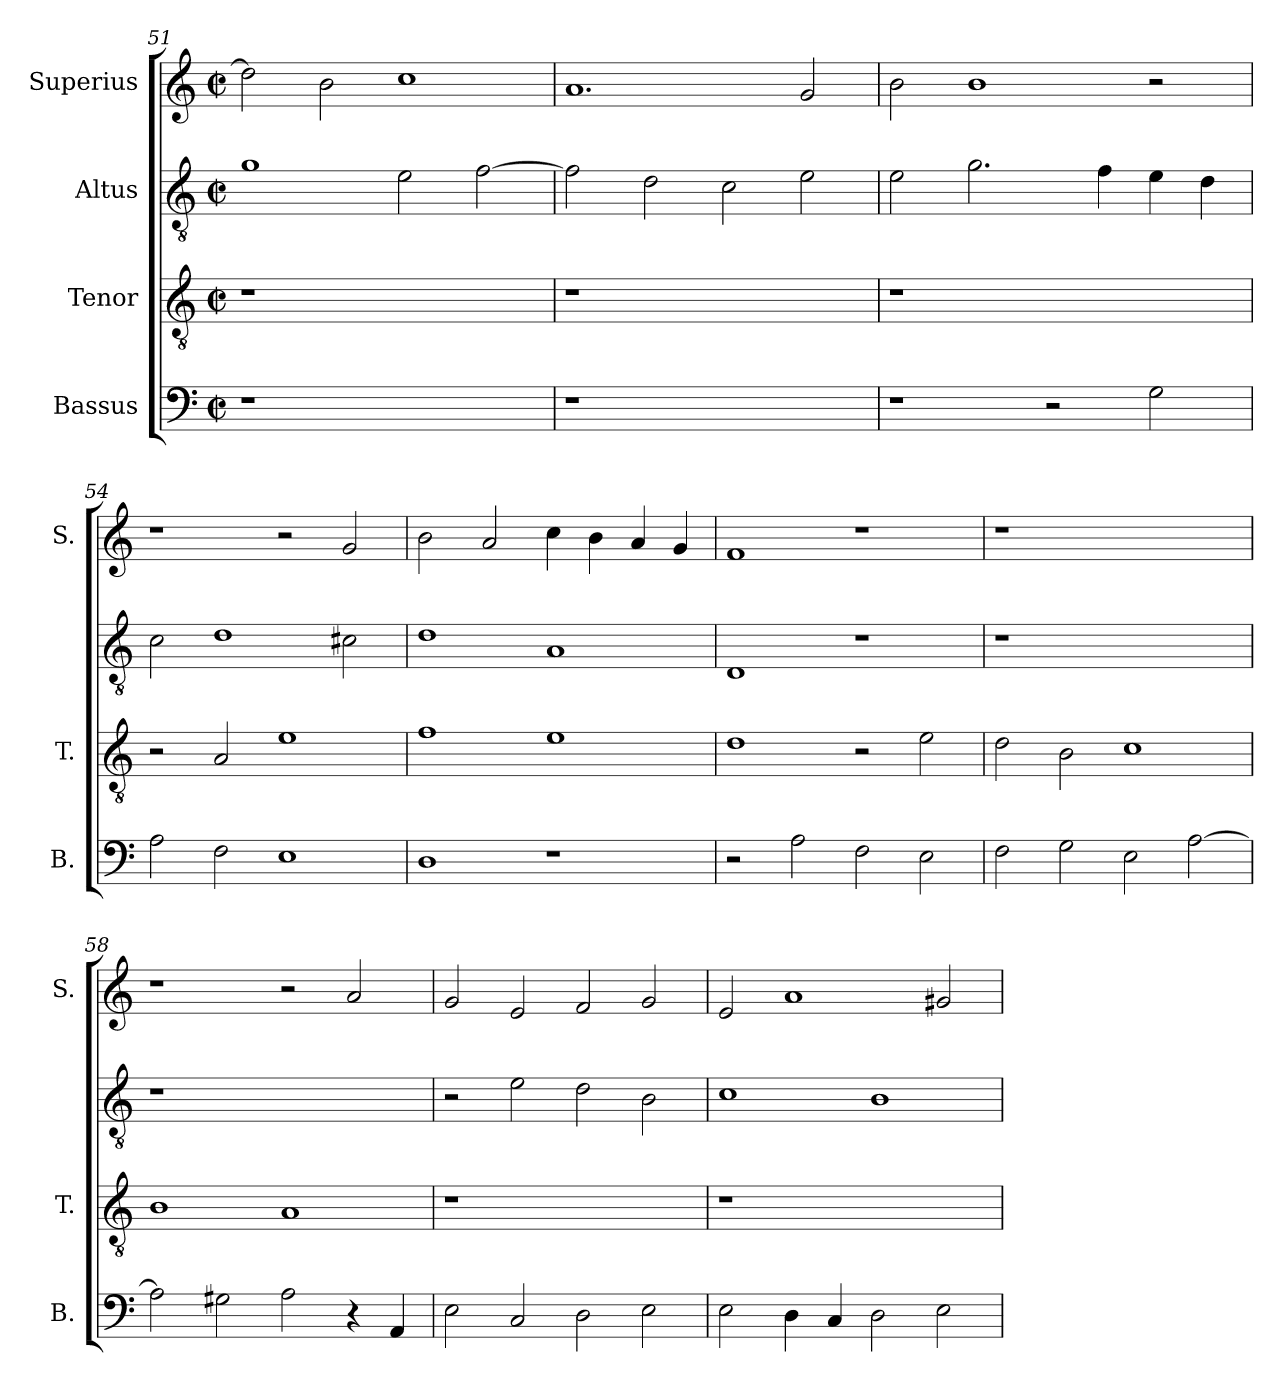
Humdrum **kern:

**kern	**kern	**kern	**kern
*part4	*part3	*part2	*part1
*staff4	*staff3	*staff2	*staff1
*I"Bassus	*I"Tenor	*I"Altus	*I"Superius
*I'B.	*I'T.	*	*I'S.
*clefF4	*clefGv2	*clefGv2	*clefG2
*	*ITrd7c12	*ITrd7c12	*
*k[]	*k[]	*k[]	*k[]
*C:	*C:	*C:	*C:
*M2/2	*M2/2	*M2/2	*M2/2
*met(c|)	*met(c|)	*met(c|)	*met(c|)
=51	=51	=51	=51
!LO:N:vis=1	!LO:N:vis=1	!	!
1r	1r	1Gi	2ddi\]
.	.	.	2bi\
1ryy	1ryy	2Ei\	1cci
.	.	[>2Fi\	.
=52	=52	=52	=52
!LO:N:vis=1	!LO:N:vis=1	!	!
1r	1r	2Fi\]	1.ai
.	.	2Di\	.
1ryy	1ryy	2Ci\	.
.	.	2Ei\	2gi/
=53	=53	=53	=53
!	!LO:N:vis=1	!	!
1r	1r	2Ei\	2bi\
.	.	2.Gi\	1bi
2r	1ryy	.	.
.	.	4Fi\	.
2Gi\	.	4Ei\	2r
.	.	4Di\	.
!!LO:PB:g=z
=54	=54	=54	=54
2Ai\	2r	2Ci\	1r
2Fi\	2AAi/	1Di	.
1Ei	1Ei	.	2r
.	.	2C#Xi\	2gi/
=55	=55	=55	=55
1Di	1Fi	1Di	2bi\
.	.	.	2ai/
1r	1Ei	1AAi	4cci\
.	.	.	4bi\
.	.	.	4ai/
.	.	.	4gi/
=56	=56	=56	=56
2r	1Di	1DDi	1fi
2Ai\	.	.	.
2Fi\	2r	1r	1r
2Ei\	2Ei\	.	.
=57	=57	=57	=57
!	!	!LO:N:vis=1	!LO:N:vis=1
2Fi\	2Di\	1r	1r
2Gi\	2BBi\	.	.
2Ei\	1Ci	1ryy	1ryy
[>2Ai\	.	.	.
=58	=58	=58	=58
!	!	!LO:N:vis=1	!
2Ai\]	1BBi	1r	1r
2G#Xi\	.	.	.
2Ai\	1AAi	1ryy	2r
4r	.	.	2ai/
4AAi/	.	.	.
!!LO:LB:g=z
=59	=59	=59	=59
!	!LO:N:vis=1	!	!
2Ei\	1r	2r	2gi/
2Ci/	.	2Ei\	2ei/
2Di\	1ryy	2Di\	2fi/
2Ei\	.	2BBi\	2gi/
=60	=60	=60	=60
!	!LO:N:vis=1	!	!
2Ei\	1r	1Ci	2ei/
4Di\	.	.	1ai
4Ci/	.	.	.
2Di\	1ryy	1BBi	.
2Ei\	.	.	2g#Xi/
=	=	=	=
*-	*-	*-	*-
